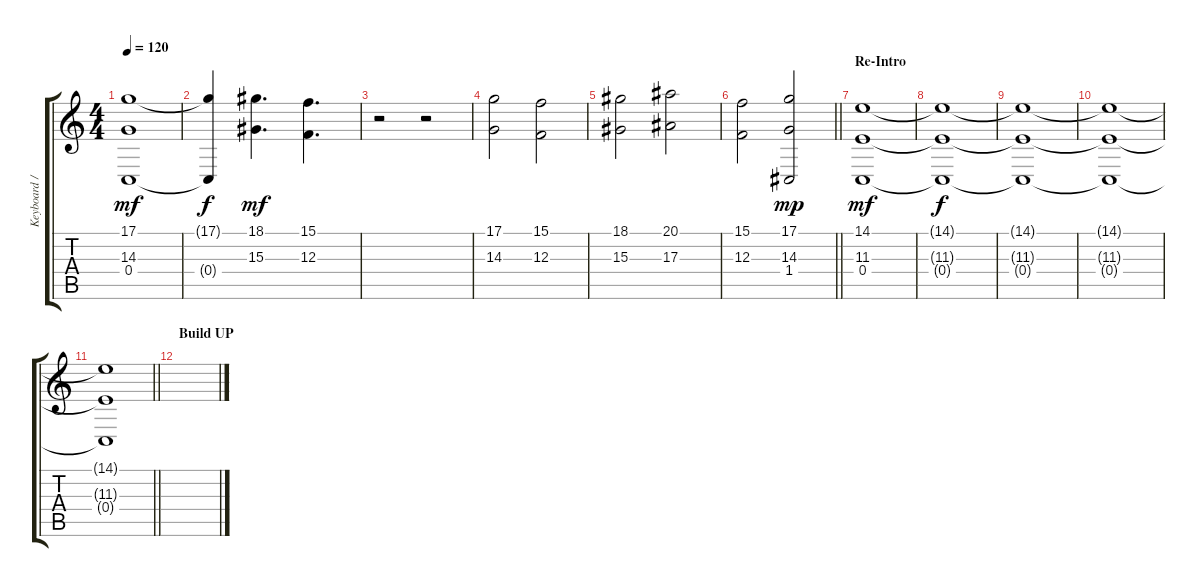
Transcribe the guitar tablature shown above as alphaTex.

\track ("Keyboard / Synth" "Keyboard /") {instrument stringensemble1}
\staff {score tabs}
\tuning (D4 A3 F3 C3 G2 C2) {hide}
\ts (4 4)
\tempo 120
\clef g2
\ks c
(17.1 14.3 0.4).1{dy mf} |
(17.1{t} 0.4{t}).4{dy f} (18.1 15.3).4{d dy mf} (15.1 12.3).4{d} |
r.2 r.2 |
(17.1 14.3).2 (15.1 12.3).2 |
(18.1 15.3).2 (20.1 17.3).2 |
\barLineRight lightlight
(15.1 12.3).2 (17.1 14.3 1.4).2{dy mp} |
\section ("" "Re-Intro")
(14.1 11.3 0.4).1{dy mf volume 0} |
(14.1{t} 11.3{t} 0.4{t}).1{dy f} |
(14.1{t} 11.3{t} 0.4{t}).1 |
(14.1{t} 11.3{t} 0.4{t}).1 |
\barLineRight lightlight
(14.1{t} 11.3{t} 0.4{t}).1 |
\section ("" "Build UP")
